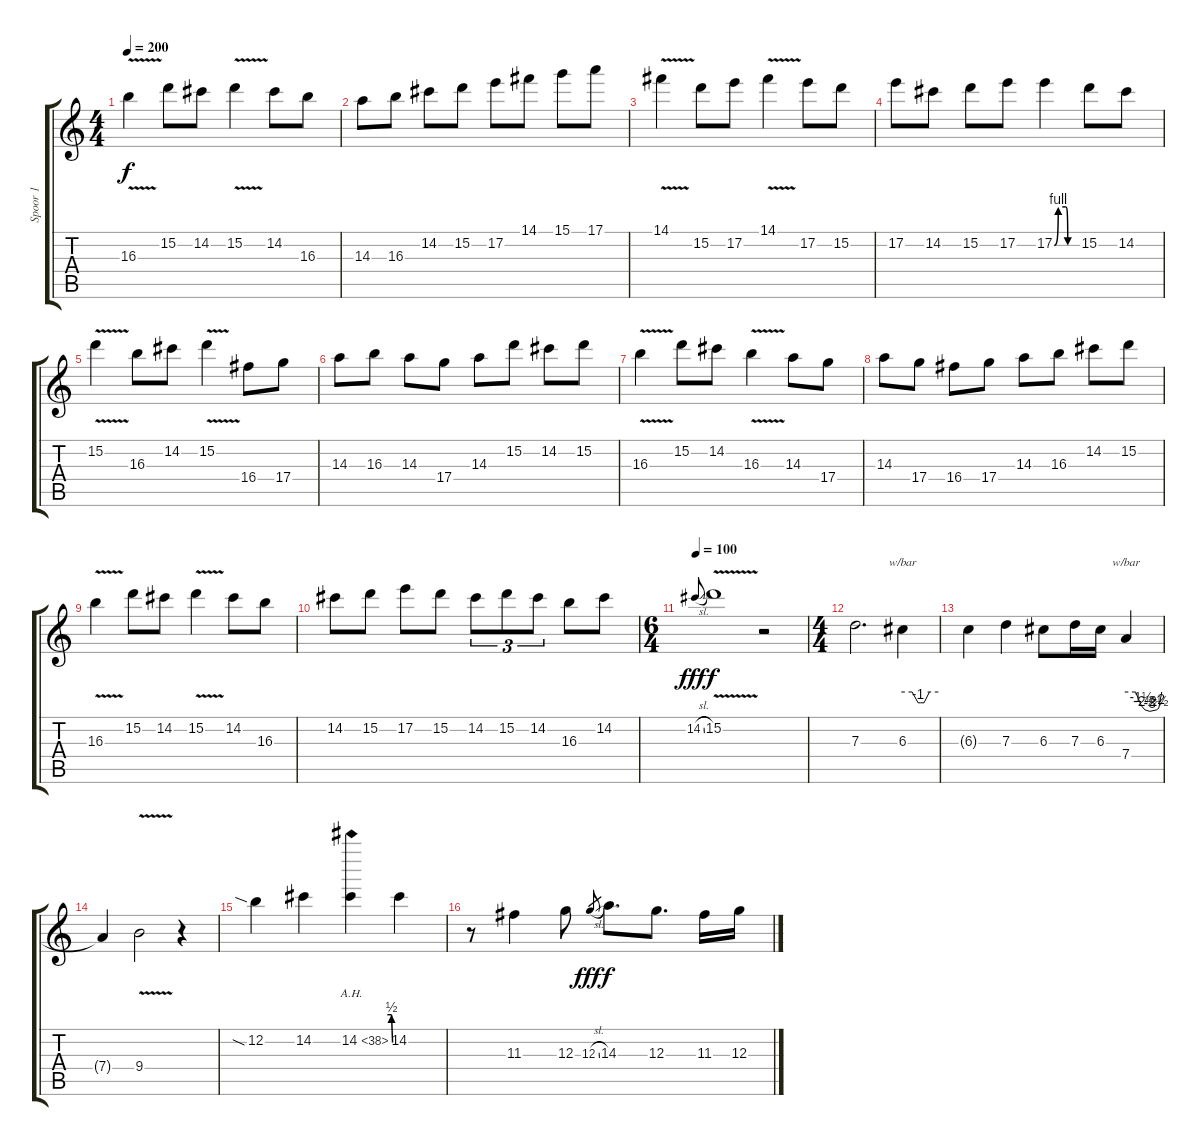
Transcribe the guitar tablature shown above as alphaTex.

\track ("Spoor 1" "Spoor 1") {instrument distortionguitar}
\staff {score tabs}
\tuning (E4 B3 G3 D3 A2 E2) {hide}
\ts (4 4)
\tempo 200
\clef g2
\ks c
16.3{v}.4{dy f} 15.2.8 14.2.8 15.2{v}.4 14.2.8 16.3.8 |
14.3.8 16.3.8 14.2.8 15.2.8 17.2.8 14.1.8 15.1.8 17.1.8 |
14.1{v}.4 15.2.8 17.2.8 14.1{v}.4 17.2.8 15.2.8 |
17.2.8 14.2.8 15.2.8 17.2.8 17.2{be (custom 0 0 10 4 30 4 35 0 60 0)}.4 15.2.8 14.2.8 |
15.2{v}.4 16.3.8 14.2.8 15.2{v}.4 16.4.8 17.4.8 |
14.3.8 16.3.8 14.3.8 17.4.8 14.3.8 15.2.8 14.2.8 15.2.8 |
16.3{v}.4 15.2.8 14.2.8 16.3{v}.4 14.3.8 17.4.8 |
14.3.8 17.4.8 16.4.8 17.4.8 14.3.8 16.3.8 14.2.8 15.2.8 |
16.3{v}.4 15.2.8 14.2.8 15.2{v}.4 14.2.8 16.3.8 |
14.2.8{txt ""} 15.2.8 17.2.8 15.2.8 14.2.8{tu (3 2)} 15.2.8{tu (3 2)} 14.2.8{tu (3 2)} 16.3.8 14.2.8 |
\ts (6 4)
\tempo (100 0.020833333333333332)
14.2{sl}.8{gr onbeat dy fff} 15.2{v}.1{dy f} r.2 |
\ts (4 4)
7.3.2{d} 6.3.4{tbe (custom default 0 0 16 0 26 -4 30 -4 36 -4 45 0 60 0)} |
6.3{t}.4 7.3.4 6.3.8 7.3.16 6.3.16 7.4.4{tbe (custom default 0 0 16 0 26 -6 32 -10 40 -12 51 -10 55 -8 60 0)} |
7.4{t}.4 9.4{v}.2 r.4 |
12.2{sia}.4 14.2.4 14.2{be (custom 0 0 8 0 18 2 60 2) ah 24}.4 14.2.4 |
r.8 11.3.4 12.3.8 12.3{sl}.8{gr dy fff} 14.3.8{d dy f} 12.3.8{d} 11.3.16 12.3.16
